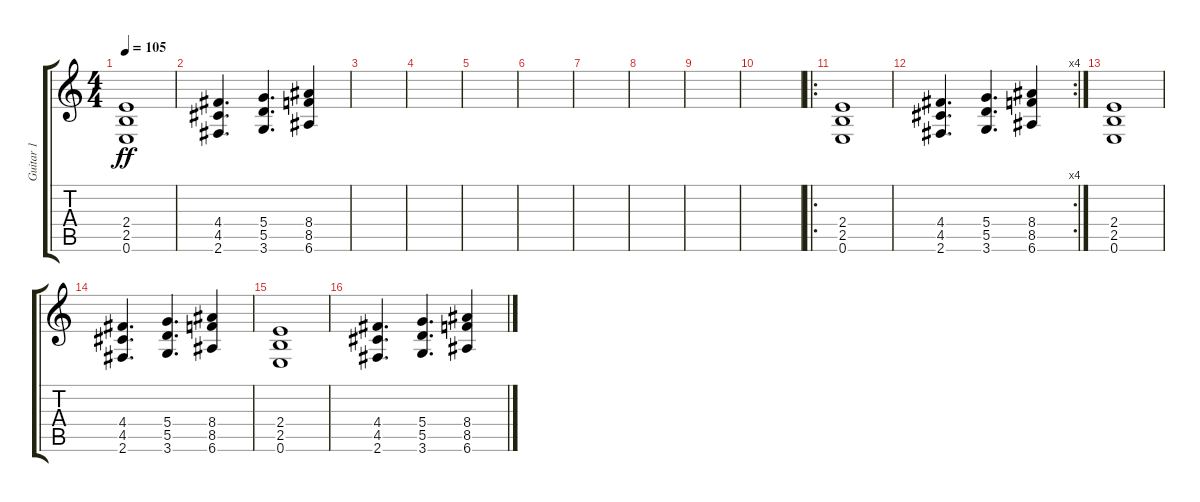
\track ("Guitar 1" "Guitar 1") {instrument overdrivenguitar}
\staff {score tabs}
\tuning (E4 B3 G3 D3 A2 E2) {hide}
\ts (4 4)
\tempo 105
\clef g2
\ks c
(2.4 2.5 0.6).1{dy ff} |
(4.4 4.5 2.6).4{d} (5.4 5.5 3.6).4{d} (8.4 8.5 6.6).4 |
|
|
|
|
|
|
|
|
\ro
(2.4 2.5 0.6).1 |
\rc 4
(4.4 4.5 2.6).4{d} (5.4 5.5 3.6).4{d} (8.4 8.5 6.6).4 |
(2.4 2.5 0.6).1{volume 10} |
(4.4 4.5 2.6).4{d} (5.4 5.5 3.6).4{d} (8.4 8.5 6.6).4 |
(2.4 2.5 0.6).1 |
(4.4 4.5 2.6).4{d} (5.4 5.5 3.6).4{d} (8.4 8.5 6.6).4
